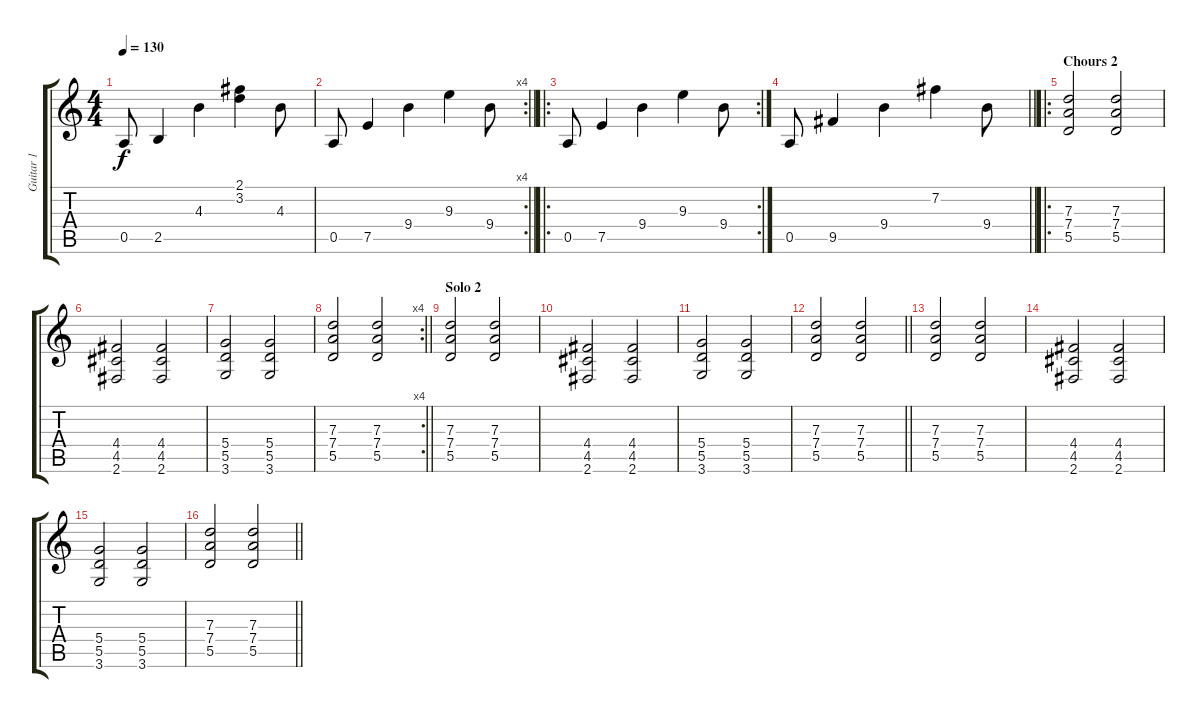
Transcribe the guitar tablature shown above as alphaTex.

\track ("Guitar 1" "Guitar 1") {instrument acousticguitarsteel}
\staff {score tabs}
\tuning (E4 B3 G3 D3 A2 E2) {hide}
\ts (4 4)
\tempo 130
\clef g2
\ks c
0.5.8{dy f} 2.5.4 4.3.4 (2.1 3.2).4 4.3.8 |
\rc 4
\barLineRight lightlight
0.5.8 7.5.4 9.4.4 9.3.4 9.4.8 |
\ro
\rc 2
0.5.8 7.5.4 9.4.4 9.3.4 9.4.8 |
\barLineRight lightlight
0.5.8 9.5.4 9.4.4 7.2.4 9.4.8 |
\ro
\section ("" "Chours 2")
(7.3 7.4 5.5).2{instrument overdrivenguitar} (7.3 7.4 5.5).2 |
(4.4 4.5 2.6).2 (4.4 4.5 2.6).2 |
(5.4 5.5 3.6).2 (5.4 5.5 3.6).2 |
\rc 4
\barLineRight lightlight
(7.3 7.4 5.5).2 (7.3 7.4 5.5).2 |
\section ("" "Solo 2")
(7.3 7.4 5.5).2 (7.3 7.4 5.5).2 |
(4.4 4.5 2.6).2 (4.4 4.5 2.6).2 |
(5.4 5.5 3.6).2 (5.4 5.5 3.6).2 |
\barLineRight lightlight
(7.3 7.4 5.5).2 (7.3 7.4 5.5).2 |
(7.3 7.4 5.5).2 (7.3 7.4 5.5).2 |
(4.4 4.5 2.6).2 (4.4 4.5 2.6).2 |
(5.4 5.5 3.6).2 (5.4 5.5 3.6).2 |
\barLineRight lightlight
(7.3 7.4 5.5).2 (7.3 7.4 5.5).2
